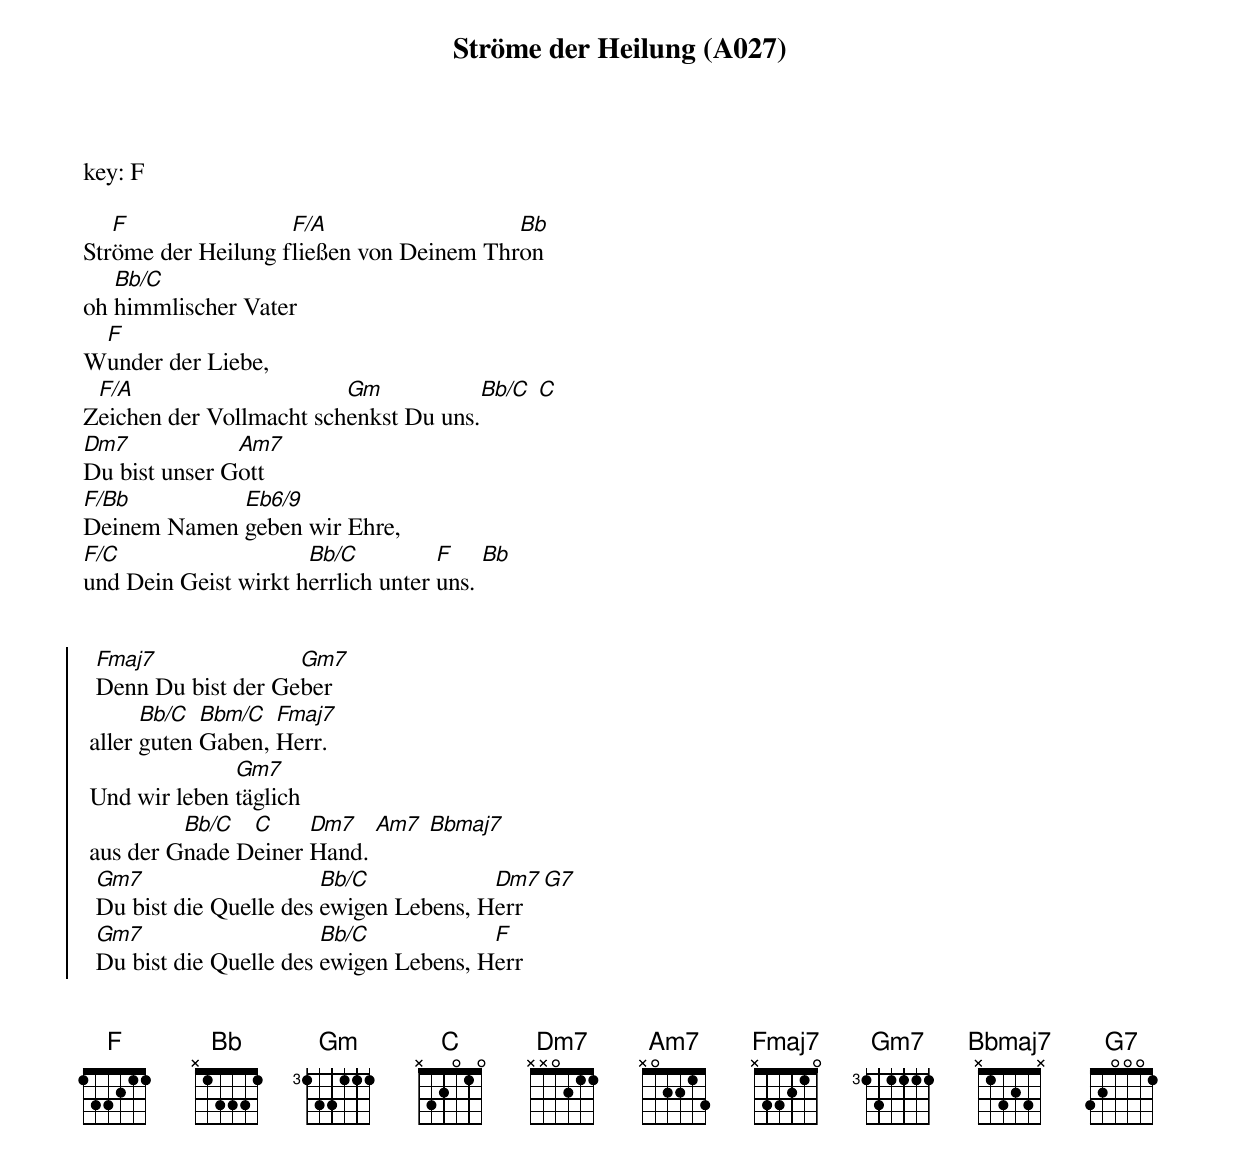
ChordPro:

{title: Ströme der Heilung (A027)}
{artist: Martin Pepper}
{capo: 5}
key: F

Str[F]öme der Heilung f[F/A]ließen von Deinem Thr[Bb]on
oh [Bb/C]himmlischer Vater
W[F]under der Liebe,
Z[F/A]eichen der Vollmacht sch[Gm]enkst Du uns.[Bb/C] [C]
[Dm7]Du bist unser G[Am7]ott
[F/Bb]Deinem Namen [Eb6/9]geben wir Ehre,
[F/C]und Dein Geist wirkt h[Bb/C]errlich unter [F]uns. [Bb]


{soc}
  [Fmaj7]Denn Du bist der Ge[Gm7]ber
 aller [Bb/C]guten [Bbm/C]Gaben, [Fmaj7]Herr.
 Und wir leben [Gm7]täglich
 aus der G[Bb/C]nade D[C]einer [Dm7]Hand. [Am7] [Bbmaj7]
  [Gm7]Du bist die Quelle des [Bb/C]ewigen Lebens, H[Dm7]err [G7]
  [Gm7]Du bist die Quelle des [Bb/C]ewigen Lebens, H[F]err
 {eoc}


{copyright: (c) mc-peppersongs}
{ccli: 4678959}
